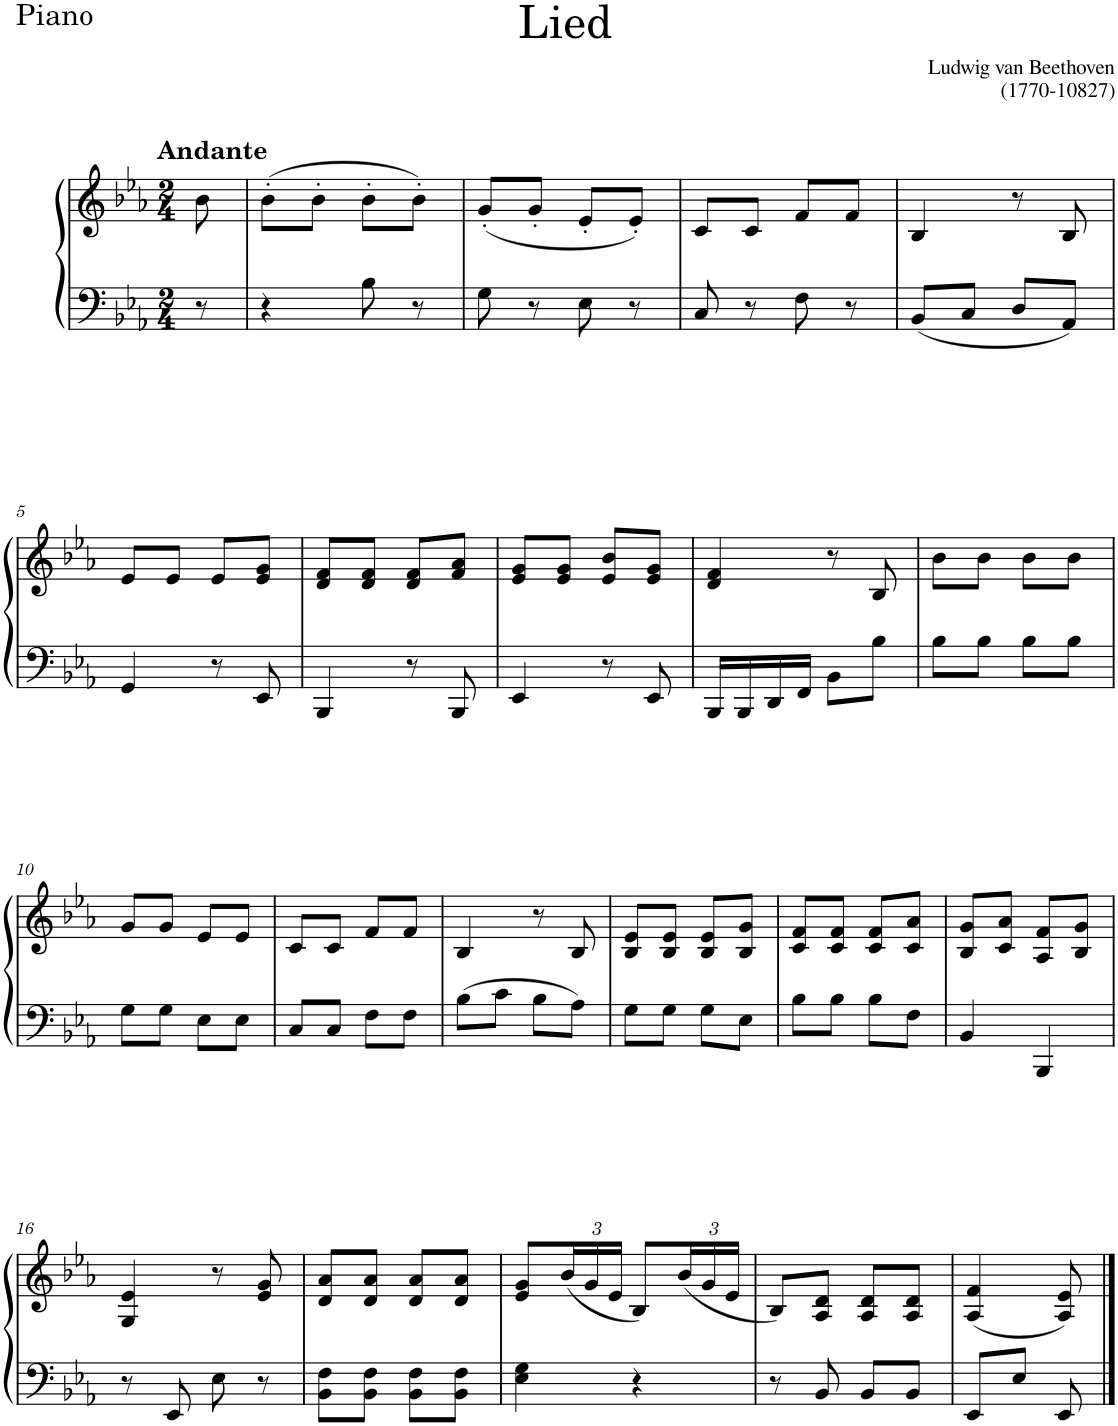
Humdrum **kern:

**kern	**kern
*part1	*part1
*staff2	*staff1
*I"Piano	*
*I'Pno.	*
*clefF4	*clefG2
*k[b-e-a-]	*k[b-e-a-]
*M2/4	*M2/4
=1	=1
!	!LO:TX:a:B:t=Andante
8r	8b-\
=1	=1
4r	(8b-'\L
.	8b-'\J
8B-\	8b-'\L
8r	8b-'\J)
=2	=2
8G\	(8g'/L
8r	8g'/J
8E-\	8e-'/L
8r	8e-'/J)
=3	=3
8C/	8c/L
8r	8c/J
8F\	8f/L
8r	8f/J
=4	=4
8BB-/L	4B-/
8C/J	.
8D/L	8r
8AA-/J	8B-/
!!LO:LB:g=z
=5	=5
4GG/	8e-/L
.	8e-/J
8r	8e-/L
8EE-/	8e-/ 8g/J
=6	=6
4BBB-/	8d/ 8f/L
.	8d/ 8f/J
8r	8d/ 8f/L
8BBB-/	8f/ 8a-/J
=7	=7
4EE-/	8e-/ 8g/L
.	8e-/ 8g/J
8r	8e-/ 8b-/L
8EE-/	8e-/ 8g/J
=8	=8
16BBB-/LL	4d/ 4f/
16BBB-/	.
16DD/	.
16FF/JJ	.
8BB-\L	8r
8B-\J	8B-/
=9	=9
8B-\L	8b-\L
8B-\J	8b-\J
8B-\L	8b-\L
8B-\J	8b-\J
!!LO:LB:g=z
=10	=10
8G\L	8g/L
8G\J	8g/J
8E-\L	8e-/L
8E-\J	8e-/J
=11	=11
8C/L	8c/L
8C/J	8c/J
8F\L	8f/L
8F\J	8f/J
=12	=12
8B-\L	4B-/
8c\J	.
8B-\L	8r
8A-\J	8B-/
=13	=13
8G\L	8B-/ 8e-/L
8G\J	8B-/ 8e-/J
8G\L	8B-/ 8e-/L
8E-\J	8B-/ 8g/J
=14	=14
8B-\L	8c/ 8f/L
8B-\J	8c/ 8f/J
8B-\L	8c/ 8f/L
8F\J	8c/ 8a-/J
=15	=15
4BB-/	8B-/ 8g/L
.	8c/ 8a-/J
4BBB-/	8A-/ 8f/L
.	8B-/ 8g/J
!!LO:LB:g=z
=16	=16
8r	4G/ 4e-/
8EE-/	.
8E-\	8r
8r	8e-/ 8g/
=17	=17
8BB-\ 8F\L	8d/ 8a-/L
8BB-\ 8F\J	8d/ 8a-/J
8BB-\ 8F\L	8d/ 8a-/L
8BB-\ 8F\J	8d/ 8a-/J
=18	=18
4E-\ 4G\	8e-/ 8g/L
*	*Xbrackettup
.	(24b-/L
.	24g/
.	24e-/JJ
4r	8B-/L)
.	(24b-/L
.	24g/
.	24e-/JJ
=19	=19
8r	8B-/L)
8BB-/	8A-/ 8d/J
8BB-/L	8A-/ 8d/L
8BB-/J	8A-/ 8d/J
=20	=20
8EE-/L	(4A-/ 4f/
8E-/J	.
8EE-/	8A-/ 8e-/)
==	==
*-	*-
